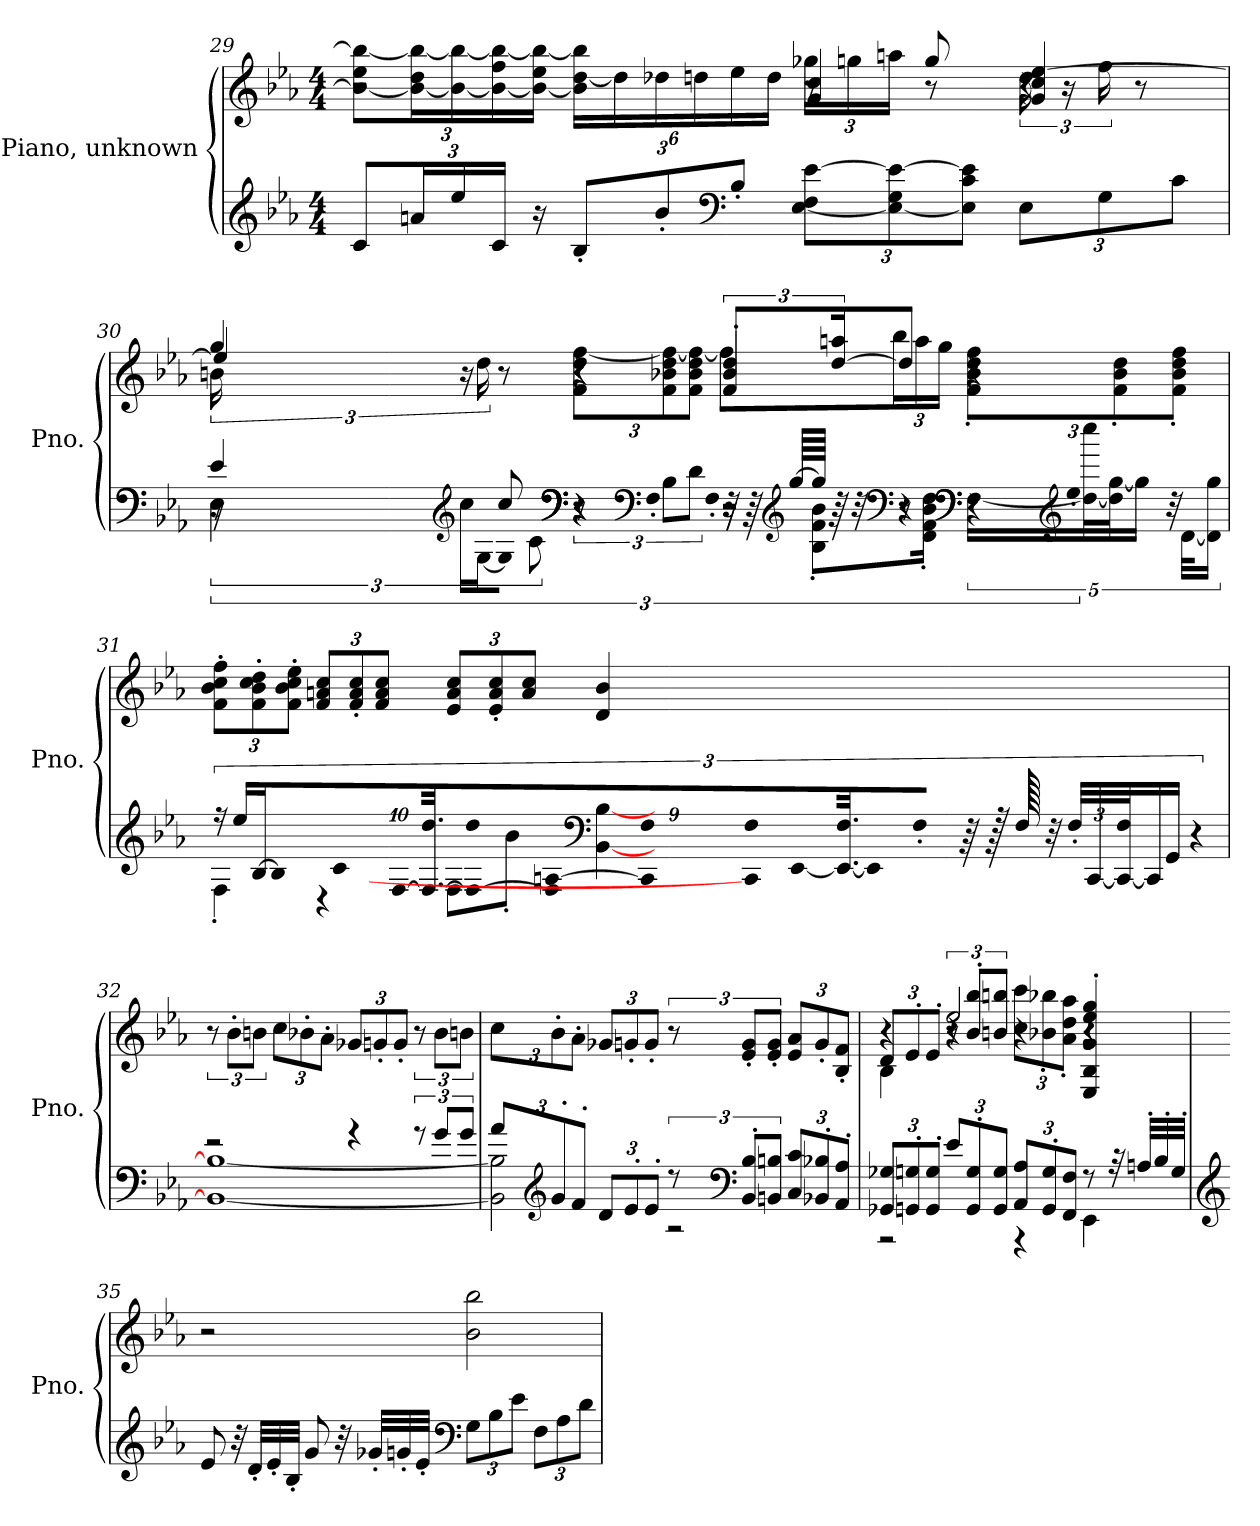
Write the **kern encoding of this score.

**kern	**kern
*part1	*part1
*staff2	*staff1
*I"Piano, unknown	*
*I'Pno.	*
!!LO:LB:g=z
*clefG2	*clefG2
*k[b-e-a-]	*k[b-e-a-]
*M4/4	*M4/4
=29	=29
*	*^
*Xbrackettup	*	*Xbrackettup
*	*	*^
12c/L	2r	12b-\_ 12ee-\ 12bb-\_L	2r
24an/L	.	24b-\_ 24dd\ 24bb-\_L	.
*brackettup	*	*	*
24ee-/	.	24b-\_ 24bb-\_	.
24c/JJ	.	24b-\_ 24ff\ 24bb-\_	.
24r	.	24b-\_ 24ee-\ 24bb-\_JJ	.
*Xbrackettup	*	*	*
12B-'/L	.	24b-\] [24dd\ 24bb-\]LL	.
.	.	24dd\]	.
12b-'/	.	24dd-X\	.
.	.	24ddn\	.
*clefF4	*	*	*
12B-'/J	.	24ee-\	.
.	.	24dd\JJ	.
[12E-\ 12F\ [12e-\L	8r	24gg-X\LL	4g/ 4cc/
.	.	24ggn\	.
12E-\_ 12G\ 12e-\_	.	24aan\JJ	.
.	8gg/	8r	.
12E-\] 12c\ 12e-\]J	.	.	.
*	*	*brackettup	*
12E-\L	4r	24dd\	4g/ 4cc/ [4ee-/
.	.	24r	.
12G\	.	24ff\	.
.	.	8r	.
12c\J	.	.	.
!!LO:LB:g=z	!!	!!
=30	=30	=30	=30
*^	*	*	*
*	*brackettup	*	*	*
*^	*^	*	*	*
8r	6E-\	4e-/	24r	4gg/	24bn\	4ee-/]
*clefG2	*	*	*	*	*	*
.	.	.	24cc\LL	.	24r	.
.	.	.	[24G\J	.	24dd\	.
8cc/	.	.	8G\J]	.	8r	.
.	12c\	.	.	.	.	.
*clefF4	*	*	*	*	*	*
*	*	*	*	*	*Xbrackettup	*
4r	12r	4r	4F'\	4r	12f\ 12dd\ [12ff\L	4r
.	12B-\L	.	.	.	12f\ 12b-X\ 12dd\ 12ff\_	.
.	12d\J	.	.	.	12f\ 12b-\ 12dd\ 12ff\_J	.
32r	16r	2r	4F'\	12f/L	8ff\L]	4b-/' 4dd/'
64r	.	.	.	.	.	.
*clefG2	*	*	*	*	*	*
[64gg/LLLL	.	.	.	.	.	.
64gg/JJJJ]	8B-\' 8f\' 8b-\'L	.	.	.	.	.
64r	.	.	.	.	.	.
.	.	.	.	[24dd/ 24aan/K	.	.
32r	.	.	.	.	.	.
8r	.	.	.	8dd/J]	24bb-\L	.
.	.	.	.	.	24aa\	.
.	16d\' 16f\' 16b-\' 16dd\'Jk	.	.	.	.	.
.	.	.	.	.	24gg\JJ	.
*clefF4	*	*	*	*	*	*
4r	[20F\LL	.	8r	4r	12f\' 12b-\' 12dd\' 12ff\'L	4r
.	40F\_ 40ee-\L	.	.	.	.	.
.	40F\] [40B-\J	.	.	.	.	.
.	.	.	.	.	12f\' 12b-\' 12dd\'	.
.	20B-\JJ]	.	.	.	.	.
*clefG2	*	*	*	*	*	*
.	.	.	8ee-'\	.	.	.
.	40r	.	.	.	.	.
.	.	.	.	.	12f\' 12b-\' 12dd\' 12ff\'J	.
.	[40d\KLL	.	.	.	.	.
.	20d\] 20gg\JJ	.	.	.	.	.
*	*v	*v	*v	*	*	*
*	*	*v	*v	*v
!!LO:LB:g=z
=31	=31	=31
24r	4F'\	12f\' 12b-\' 12cc\' 12ff\'L
24ee-/LL	.	.
[24B-/	.	12f\' 12b-\' 12cc\' 12dd\'
16B-/]	.	.
.	.	12f\' 12b-\' 12cc\' 12ee-\'J
16c/	.	.
*Xbrackettup	*	*
!LO:N:vis=64	!	!
[640%9F/KL	4r	12f/ 12an/ 12cc/L
36.F/_ 36.dd/	.	.
!LO:N:vis=32	!	!
1920%53F/_ 1920%53dd/	.	.
!LO:N:vis=32	!	!
1920%53F/] [1920%53An/	.	12f/' 12a/' 12cc/'
!LO:N:vis=32	!	!
1920%53A/_ 1920%53dd/	.	.
1920ryy	.	.
!LO:N:vis=32	!	!
1920%53A/] 1920%53dd/	.	.
!LO:N:vis=64	!	!
[640%9c/K	.	12f/ 12a/ 12cc/J
36.c/_ 36.dd/	.	.
!LO:N:vis=64	!	!
640%9c/L]	.	.
!LO:N:vis=64	!	!
640%9dd'/JJJJ	.	.
.	8F\L	12e-/ 12a/ 12cc/L
64r	.	.
128r	.	.
128dd/	.	.
32r	.	.
48dd'/LLL	.	.
.	.	12e-/' 12a/' 12cc/'
[48A/	.	.
48A/_ 48dd/J	.	.
.	8b-'\J	.
16A/]	.	.
.	.	12a/ 12cc/J
16e-/JJ	.	.
*clefF4	*	*
.	[4BB-\ [4B-\	4d/ 4b-/
4r	.	.
.	1920ryy	1920ryy
!!LO:LB:g=z
=32	=32	=32
*	*	*brackettup
2r	1BB-_ 1B-_	12r
.	.	12b-'\L
.	.	12bn\J
*	*	*Xbrackettup
.	.	12cc\L
.	.	12b-X'\
.	.	12a-'\J
4r	.	12g-X/L
.	.	12gn'/
.	.	12g'/J
*brackettup	*	*brackettup
12r	.	12r
12g/L	.	12b-\L
12g/J	.	12bn\J
=33	=33	=33
*Xbrackettup	*	*Xbrackettup
12a-/L	2BB-\] 2B-\]	12cc\L
*clefG2	*	*
12g'/	.	12b-'\
12f'/J	.	12a-'\J
12d/L	.	12g-X/L
12e-'/	.	12gn'/
12e-'/J	.	12g'/J
*brackettup	*	*brackettup
12r	2r	12r
*clefF4	*	*
12BB-/' 12B-/'L	.	12e-/' 12g/'L
12BBn/ 12Bn/J	.	12e-/' 12g/'J
*Xbrackettup	*	*Xbrackettup
12C/ 12c/L	.	12e-/ 12a-/L
12BB-X/' 12B-X/'	.	12g'/
12AA-/' 12A-/'J	.	12B-/' 12f/'J
!!LO:LB:g=z
=34	=34	=34
*	*	*^
*	*	*	*^
12GG-X/ 12G-X/L	2r	4r	4B-\	12d/L
12GGn/' 12Gn/'	.	.	.	12e-'/
12GG/' 12G/'J	.	.	.	12e-'/J
*	*	*	*	*brackettup
12e-/L	.	2ee-/	4r	12r
12GG/' 12G/'	.	.	.	12b-/' 12bb-/'L
12GG/ 12G/J	.	.	.	12bn/ 12bbn/J
*	*	*	*Xbrackettup	*
12AA-/ 12A-/L	4r	.	12cc\ 12ccc\L	4r
12GG/' 12G/'	.	.	12b-X\' 12bb-X\'	.
12FF/ 12F/J	.	.	12a-\' 12dd\' 12aa-\'J	.
8r	4EE-\	4r	4r	4E-/' 4B-/' 4g/' 4ee-/' 4gg/'
32r	.	.	.	.
32An'/LLL	.	.	.	.
32B-'/	.	.	.	.
32G'/JJJ	.	.	.	.
*v	*v	*	*	*
*	*v	*v	*v
=35	=35
*clefG2	*
8e-/	2r
32r	.
32d'/LLL	.
32e-'/	.
32B-'/JJJ	.
8g/	.
32r	.
32g-X'/LLL	.
32gn'/	.
32e-'/JJJ	.
*clefF4	*
12G\L	2b-\ 2bb-\
12B-\	.
12e-\J	.
12F\L	.
12A-\	.
12d\J	.
=	=
*-	*-
